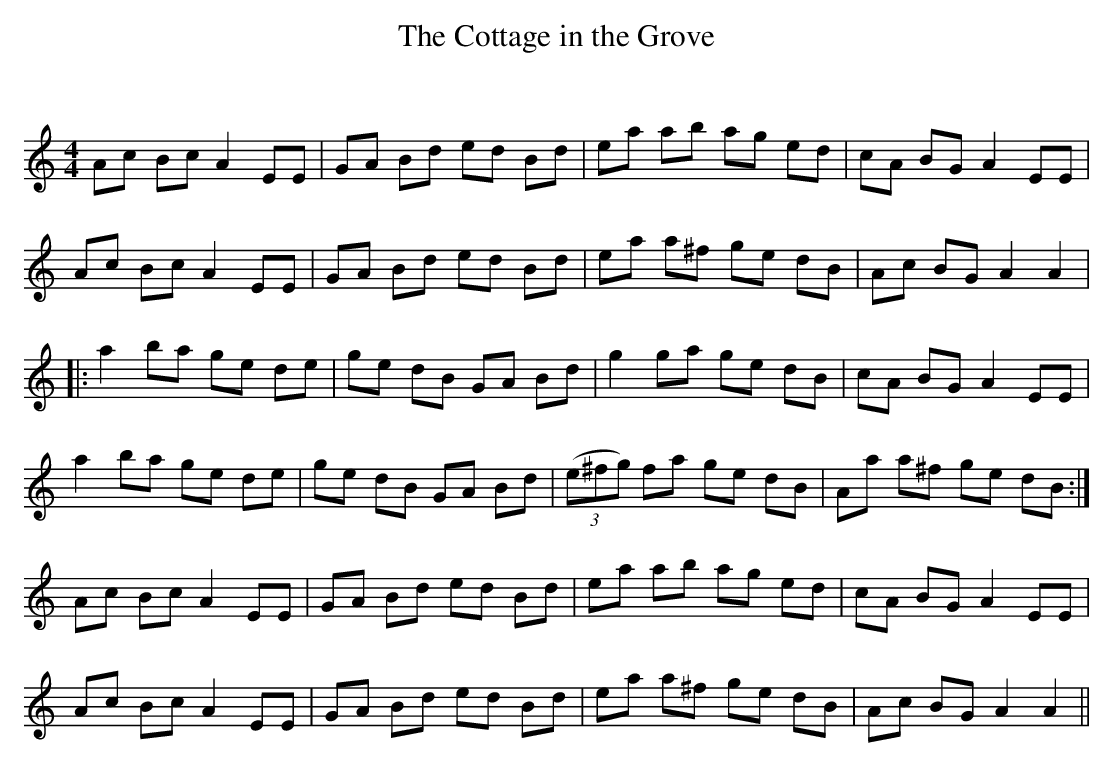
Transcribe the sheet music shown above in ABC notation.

X:1
T: The Cottage in the Grove
C:
Q: 232
K:Am
M:4/4
L:1/8
Ac Bc A2 EE|GA Bd ed Bd|ea ab ag ed|cA BG A2 EE|
Ac Bc A2 EE|GA Bd ed Bd|ea a^f ge dB|Ac BG A2 A2|
|:a2 ba ge de|ge dB GA Bd|g2 ga ge dB|cA BG A2 EE|
a2 ba ge de|ge dB GA Bd|((3e^fg) fa ge dB|Aa a^f ge dB:|
Ac Bc A2 EE|GA Bd ed Bd|ea ab ag ed|cA BG A2 EE|
Ac Bc A2 EE|GA Bd ed Bd|ea a^f ge dB|Ac BG A2 A2||
